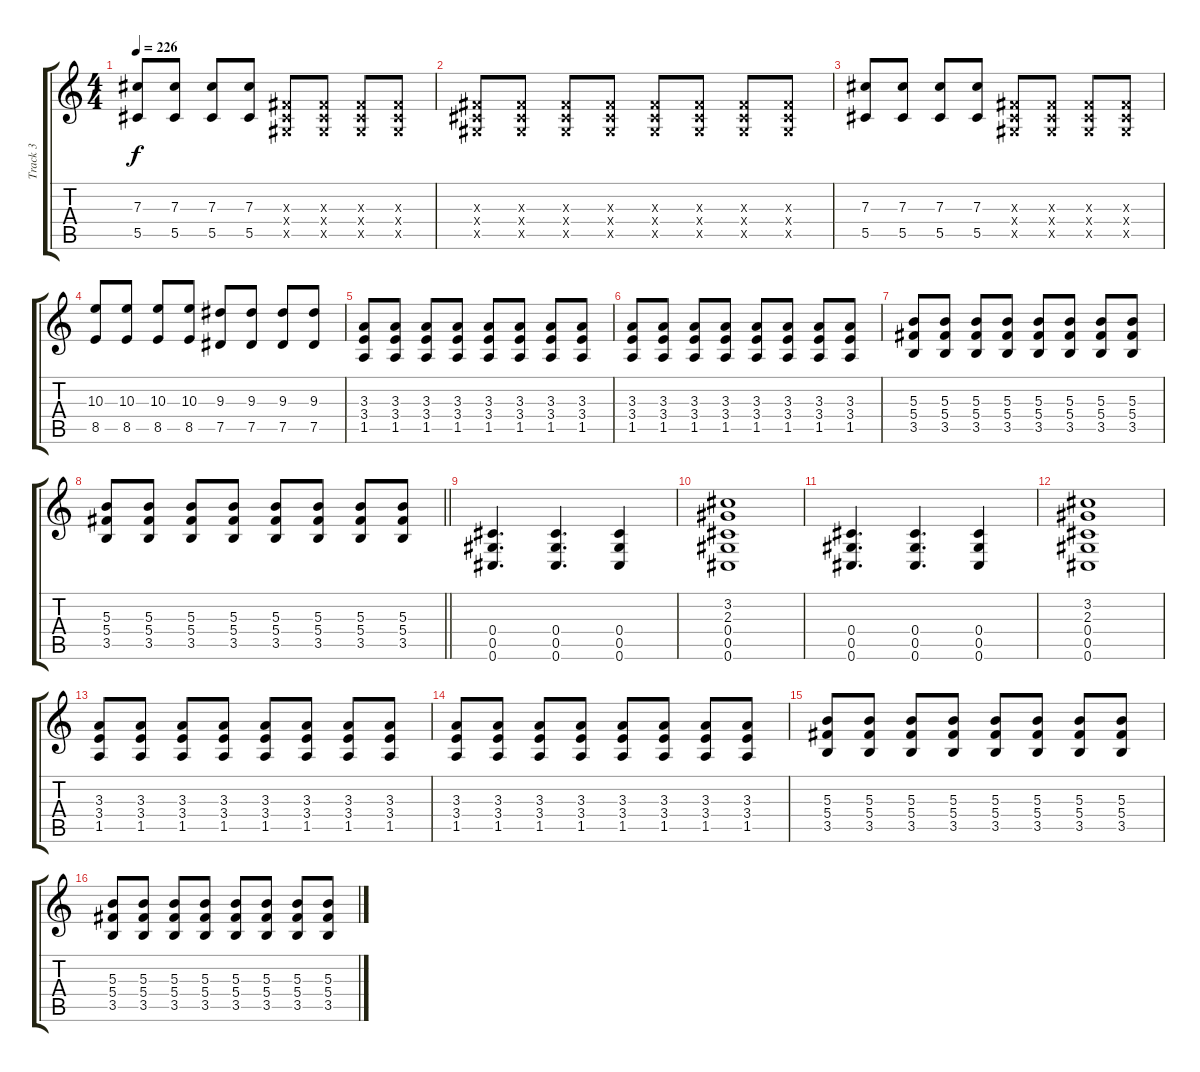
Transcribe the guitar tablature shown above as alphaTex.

\track ("Track 3" "Track 3") {instrument distortionguitar}
\staff {score tabs}
\tuning (Eb4 Bb3 Gb3 Db3 Ab2 Db2) {hide}
\ts (4 4)
\tempo 226
\clef g2
\ks c
(7.3 5.5).8{dy f} (7.3 5.5).8 (7.3 5.5).8 (7.3 5.5).8 (0.3{x} 0.4{x} 0.5{x}).8 (0.3{x} 0.4{x} 0.5{x}).8 (0.3{x} 0.4{x} 0.5{x}).8 (0.3{x} 0.4{x} 0.5{x}).8 |
(0.3{x} 0.4{x} 0.5{x}).8 (0.3{x} 0.4{x} 0.5{x}).8 (0.3{x} 0.4{x} 0.5{x}).8 (0.3{x} 0.4{x} 0.5{x}).8 (0.3{x} 0.4{x} 0.5{x}).8 (0.3{x} 0.4{x} 0.5{x}).8 (0.3{x} 0.4{x} 0.5{x}).8 (0.3{x} 0.4{x} 0.5{x}).8 |
(7.3 5.5).8 (7.3 5.5).8 (7.3 5.5).8 (7.3 5.5).8 (0.3{x} 0.4{x} 0.5{x}).8 (0.3{x} 0.4{x} 0.5{x}).8 (0.3{x} 0.4{x} 0.5{x}).8 (0.3{x} 0.4{x} 0.5{x}).8 |
(10.3 8.5).8 (10.3 8.5).8 (10.3 8.5).8 (10.3 8.5).8 (9.3 7.5).8 (9.3 7.5).8 (9.3 7.5).8 (9.3 7.5).8 |
(3.3 3.4 1.5).8 (3.3 3.4 1.5).8 (3.3 3.4 1.5).8 (3.3 3.4 1.5).8 (3.3 3.4 1.5).8 (3.3 3.4 1.5).8 (3.3 3.4 1.5).8 (3.3 3.4 1.5).8 |
(3.3 3.4 1.5).8 (3.3 3.4 1.5).8 (3.3 3.4 1.5).8 (3.3 3.4 1.5).8 (3.3 3.4 1.5).8 (3.3 3.4 1.5).8 (3.3 3.4 1.5).8 (3.3 3.4 1.5).8 |
(5.3 5.4 3.5).8 (5.3 5.4 3.5).8 (5.3 5.4 3.5).8 (5.3 5.4 3.5).8 (5.3 5.4 3.5).8 (5.3 5.4 3.5).8 (5.3 5.4 3.5).8 (5.3 5.4 3.5).8 |
\barLineRight lightlight
(5.3 5.4 3.5).8 (5.3 5.4 3.5).8 (5.3 5.4 3.5).8 (5.3 5.4 3.5).8 (5.3 5.4 3.5).8 (5.3 5.4 3.5).8 (5.3 5.4 3.5).8 (5.3 5.4 3.5).8 |
\section ("" "")
(0.4 0.5 0.6).4{d} (0.4 0.5 0.6).4{d} (0.4 0.5 0.6).4 |
(3.2 2.3 0.4 0.5 0.6).1 |
(0.4 0.5 0.6).4{d} (0.4 0.5 0.6).4{d} (0.4 0.5 0.6).4 |
(3.2 2.3 0.4 0.5 0.6).1 |
(3.3 3.4 1.5).8 (3.3 3.4 1.5).8 (3.3 3.4 1.5).8 (3.3 3.4 1.5).8 (3.3 3.4 1.5).8 (3.3 3.4 1.5).8 (3.3 3.4 1.5).8 (3.3 3.4 1.5).8 |
(3.3 3.4 1.5).8 (3.3 3.4 1.5).8 (3.3 3.4 1.5).8 (3.3 3.4 1.5).8 (3.3 3.4 1.5).8 (3.3 3.4 1.5).8 (3.3 3.4 1.5).8 (3.3 3.4 1.5).8 |
(5.3 5.4 3.5).8 (5.3 5.4 3.5).8 (5.3 5.4 3.5).8 (5.3 5.4 3.5).8 (5.3 5.4 3.5).8 (5.3 5.4 3.5).8 (5.3 5.4 3.5).8 (5.3 5.4 3.5).8 |
(5.3 5.4 3.5).8 (5.3 5.4 3.5).8 (5.3 5.4 3.5).8 (5.3 5.4 3.5).8 (5.3 5.4 3.5).8 (5.3 5.4 3.5).8 (5.3 5.4 3.5).8 (5.3 5.4 3.5).8
